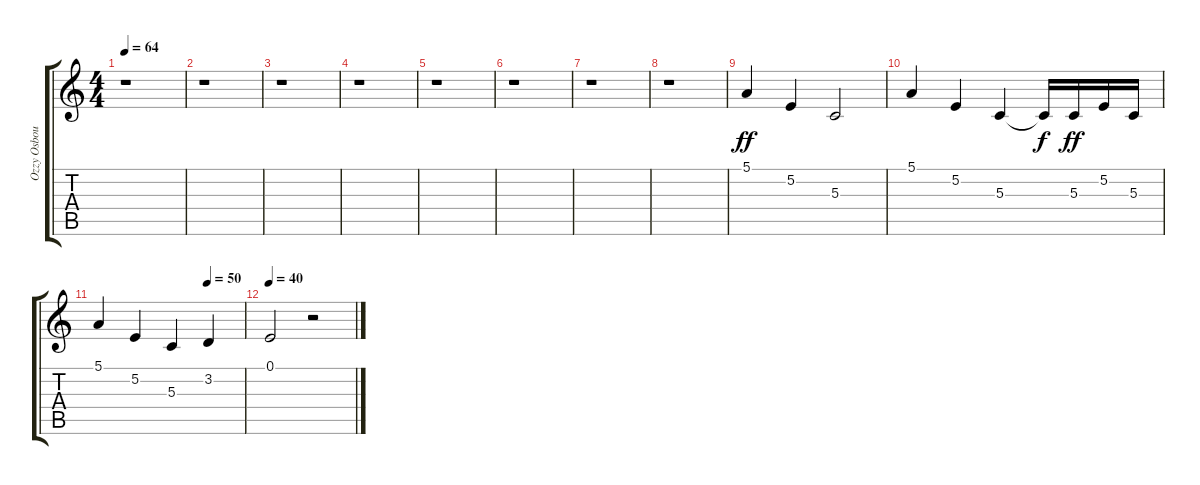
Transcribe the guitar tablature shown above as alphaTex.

\track ("Ozzy Osbourne's Voice" "Ozzy Osbou") {instrument altosax}
\staff {score tabs}
\tuning (E4 B3 G3 D3 A2 E2) {hide}
\ts (4 4)
\tempo 64
\clef g2
\ks c
r.1{dy ff} |
r.1 |
r.1 |
r.1 |
r.1 |
r.1 |
r.1 |
r.1 |
5.1.4 5.2.4 5.3.2 |
5.1.4 5.2.4 5.3.4 5.3{t}.16{dy f} 5.3.16{dy ff} 5.2.16 5.3.16 |
\tempo (50 0.75)
5.1.4 5.2.4 5.3.4 3.2.4 |
\tempo 40
0.1.2 r.2
